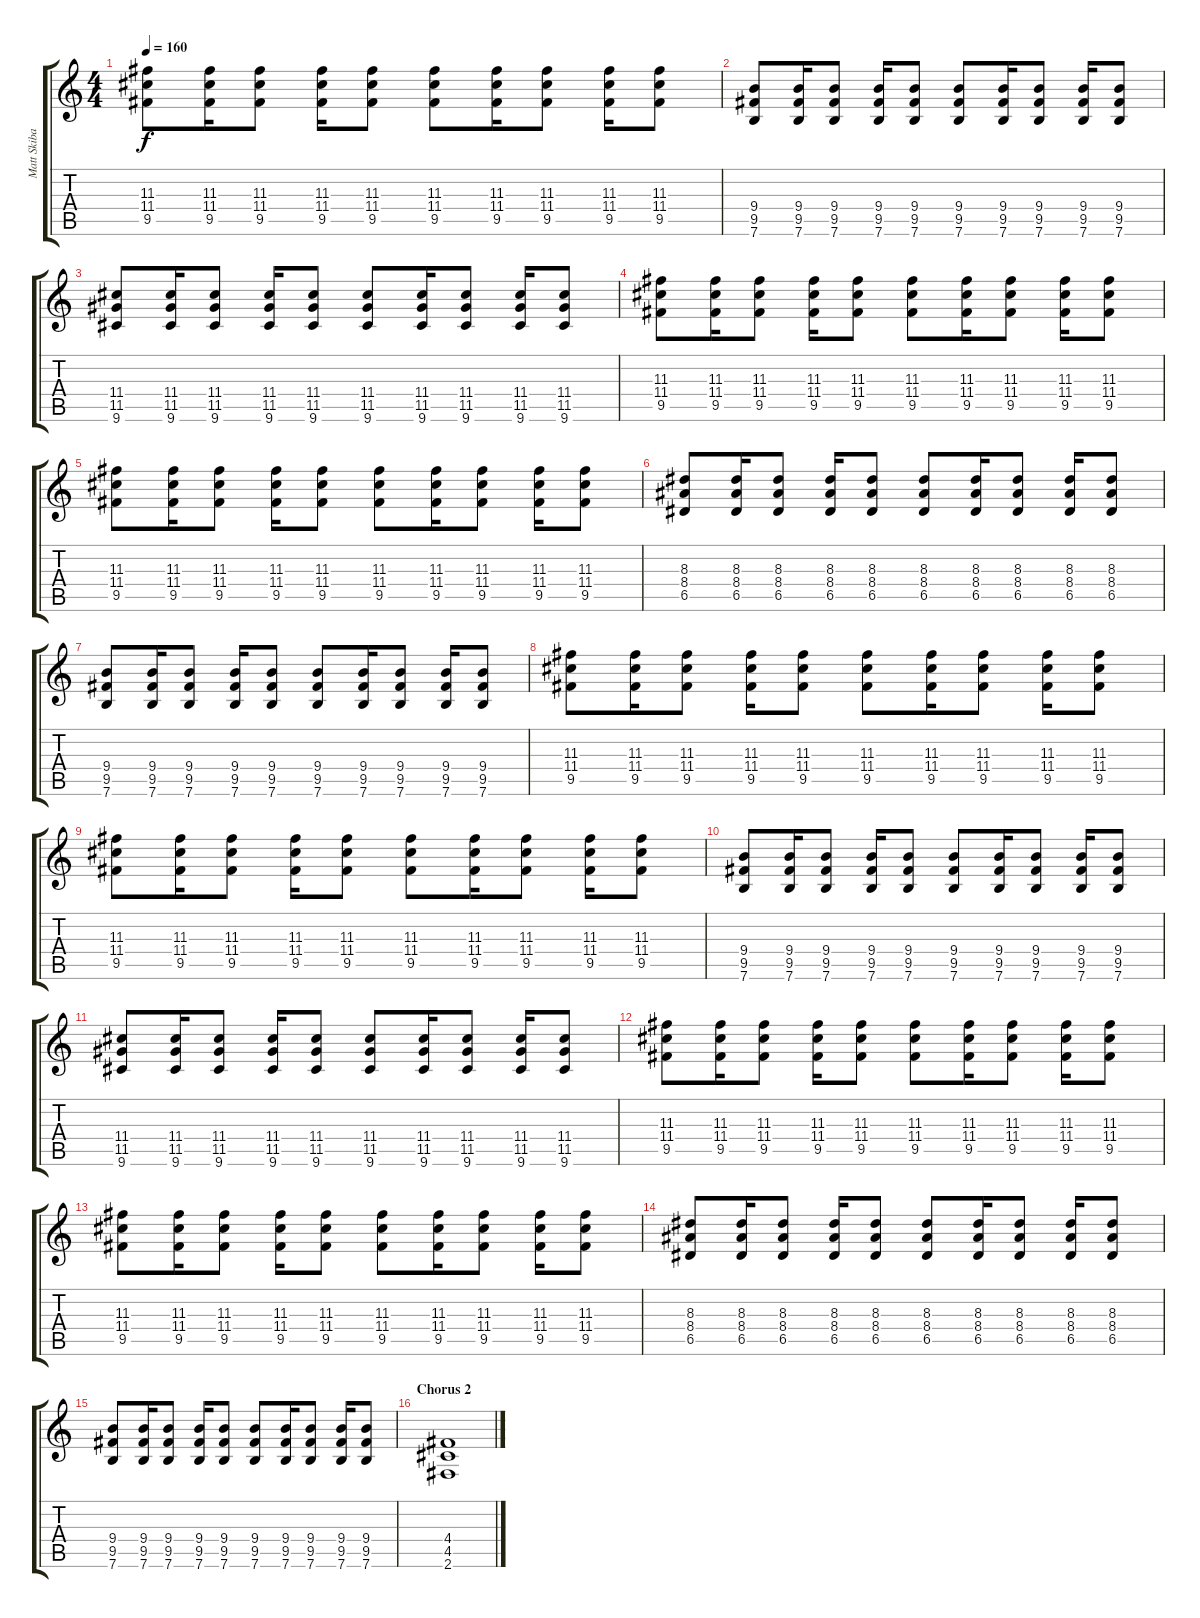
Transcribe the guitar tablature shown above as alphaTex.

\track ("Matt Skiba - Guitar 2" "Matt Skiba") {instrument overdrivenguitar}
\staff {score tabs}
\tuning (E4 B3 G3 D3 A2 E2) {hide}
\ts (4 4)
\tempo 160
\clef g2
\ks c
(11.3 11.4 9.5).8{dy f} (11.3 11.4 9.5).16 (11.3 11.4 9.5).8 (11.3 11.4 9.5).16 (11.3 11.4 9.5).8 (11.3 11.4 9.5).8 (11.3 11.4 9.5).16 (11.3 11.4 9.5).8 (11.3 11.4 9.5).16 (11.3 11.4 9.5).8 |
(9.4 9.5 7.6).8 (9.4 9.5 7.6).16 (9.4 9.5 7.6).8 (9.4 9.5 7.6).16 (9.4 9.5 7.6).8 (9.4 9.5 7.6).8 (9.4 9.5 7.6).16 (9.4 9.5 7.6).8 (9.4 9.5 7.6).16 (9.4 9.5 7.6).8 |
(11.4 11.5 9.6).8 (11.4 11.5 9.6).16 (11.4 11.5 9.6).8 (11.4 11.5 9.6).16 (11.4 11.5 9.6).8 (11.4 11.5 9.6).8 (11.4 11.5 9.6).16 (11.4 11.5 9.6).8 (11.4 11.5 9.6).16 (11.4 11.5 9.6).8 |
(11.3 11.4 9.5).8 (11.3 11.4 9.5).16 (11.3 11.4 9.5).8 (11.3 11.4 9.5).16 (11.3 11.4 9.5).8 (11.3 11.4 9.5).8 (11.3 11.4 9.5).16 (11.3 11.4 9.5).8 (11.3 11.4 9.5).16 (11.3 11.4 9.5).8 |
(11.3 11.4 9.5).8 (11.3 11.4 9.5).16 (11.3 11.4 9.5).8 (11.3 11.4 9.5).16 (11.3 11.4 9.5).8 (11.3 11.4 9.5).8 (11.3 11.4 9.5).16 (11.3 11.4 9.5).8 (11.3 11.4 9.5).16 (11.3 11.4 9.5).8 |
(8.3 8.4 6.5).8 (8.3 8.4 6.5).16 (8.3 8.4 6.5).8 (8.3 8.4 6.5).16 (8.3 8.4 6.5).8 (8.3 8.4 6.5).8 (8.3 8.4 6.5).16 (8.3 8.4 6.5).8 (8.3 8.4 6.5).16 (8.3 8.4 6.5).8 |
(9.4 9.5 7.6).8 (9.4 9.5 7.6).16 (9.4 9.5 7.6).8 (9.4 9.5 7.6).16 (9.4 9.5 7.6).8 (9.4 9.5 7.6).8 (9.4 9.5 7.6).16 (9.4 9.5 7.6).8 (9.4 9.5 7.6).16 (9.4 9.5 7.6).8 |
(11.3 11.4 9.5).8 (11.3 11.4 9.5).16 (11.3 11.4 9.5).8 (11.3 11.4 9.5).16 (11.3 11.4 9.5).8 (11.3 11.4 9.5).8 (11.3 11.4 9.5).16 (11.3 11.4 9.5).8 (11.3 11.4 9.5).16 (11.3 11.4 9.5).8 |
(11.3 11.4 9.5).8 (11.3 11.4 9.5).16 (11.3 11.4 9.5).8 (11.3 11.4 9.5).16 (11.3 11.4 9.5).8 (11.3 11.4 9.5).8 (11.3 11.4 9.5).16 (11.3 11.4 9.5).8 (11.3 11.4 9.5).16 (11.3 11.4 9.5).8 |
(9.4 9.5 7.6).8 (9.4 9.5 7.6).16 (9.4 9.5 7.6).8 (9.4 9.5 7.6).16 (9.4 9.5 7.6).8 (9.4 9.5 7.6).8 (9.4 9.5 7.6).16 (9.4 9.5 7.6).8 (9.4 9.5 7.6).16 (9.4 9.5 7.6).8 |
(11.4 11.5 9.6).8 (11.4 11.5 9.6).16 (11.4 11.5 9.6).8 (11.4 11.5 9.6).16 (11.4 11.5 9.6).8 (11.4 11.5 9.6).8 (11.4 11.5 9.6).16 (11.4 11.5 9.6).8 (11.4 11.5 9.6).16 (11.4 11.5 9.6).8 |
(11.3 11.4 9.5).8 (11.3 11.4 9.5).16 (11.3 11.4 9.5).8 (11.3 11.4 9.5).16 (11.3 11.4 9.5).8 (11.3 11.4 9.5).8 (11.3 11.4 9.5).16 (11.3 11.4 9.5).8 (11.3 11.4 9.5).16 (11.3 11.4 9.5).8 |
(11.3 11.4 9.5).8 (11.3 11.4 9.5).16 (11.3 11.4 9.5).8 (11.3 11.4 9.5).16 (11.3 11.4 9.5).8 (11.3 11.4 9.5).8 (11.3 11.4 9.5).16 (11.3 11.4 9.5).8 (11.3 11.4 9.5).16 (11.3 11.4 9.5).8 |
(8.3 8.4 6.5).8 (8.3 8.4 6.5).16 (8.3 8.4 6.5).8 (8.3 8.4 6.5).16 (8.3 8.4 6.5).8 (8.3 8.4 6.5).8 (8.3 8.4 6.5).16 (8.3 8.4 6.5).8 (8.3 8.4 6.5).16 (8.3 8.4 6.5).8 |
(9.4 9.5 7.6).8 (9.4 9.5 7.6).16 (9.4 9.5 7.6).8 (9.4 9.5 7.6).16 (9.4 9.5 7.6).8 (9.4 9.5 7.6).8 (9.4 9.5 7.6).16 (9.4 9.5 7.6).8 (9.4 9.5 7.6).16 (9.4 9.5 7.6).8 |
\section ("" "Chorus 2")
(4.4 4.5 2.6).1
